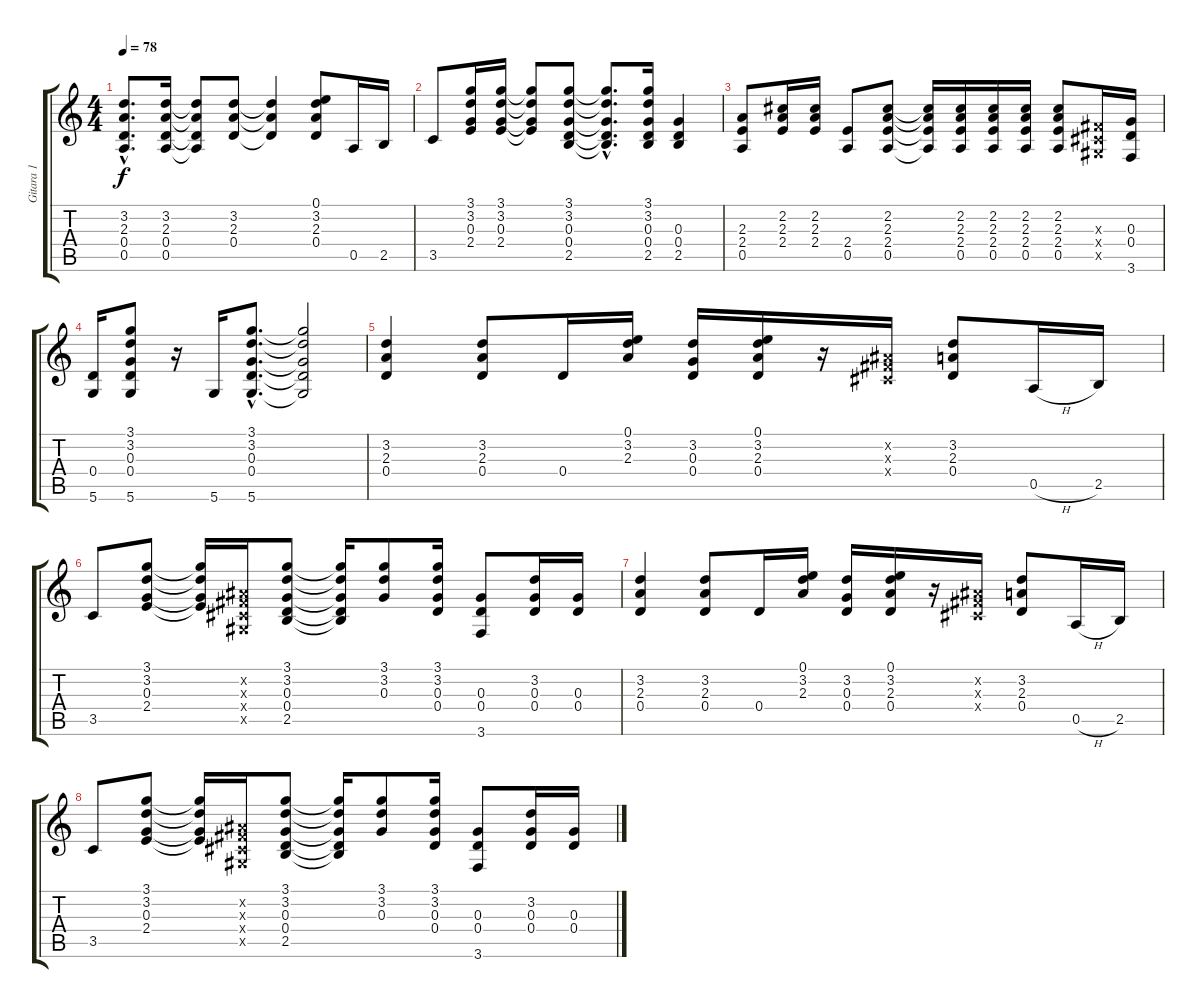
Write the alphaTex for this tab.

\track ("Gitara 1 " "Gitara 1 ") {instrument acousticguitarsteel}
\staff {score tabs}
\tuning (E4 B3 G3 D3 A2 D2) {hide}
\ts (4 4)
\tempo 78
\clef g2
\ks c
(3.2{hac} 2.3{hac} 0.4{hac} 0.5{hac}).8{d dy f} (3.2 2.3 0.4 0.5).16 (3.2{t} 2.3{t} 0.4{t} 0.5{t}).8 (3.2 2.3 0.4).8 (3.2{t} 2.3{t} 0.4{t}).4 (0.1 3.2 2.3 0.4).8 0.5.16 2.5.16 |
3.5.8 (3.1 3.2 0.3 2.4).16 (3.1 3.2 0.3 2.4).16 (3.1{t} 3.2{t} 0.3{t} 2.4{t}).8 (3.1 3.2 0.3 0.4 2.5).8 (3.1{hac t} 3.2{hac t} 0.3{hac t} 0.4{hac t} 2.5{hac t}).8{d} (3.1 3.2 0.3 0.4 2.5).16 (0.3 0.4 2.5).4 |
(2.3 2.4 0.5).8 (2.2 2.3 2.4).16 (2.2 2.3 2.4).16 (2.4 0.5).8 (2.2 2.3 2.4 0.5).8 (2.2{t} 2.3{t} 2.4{t} 0.5{t}).16 (2.2 2.3 2.4 0.5).16 (2.2 2.3 2.4 0.5).16 (2.2 2.3 2.4 0.5).16 (2.2 2.3 2.4 0.5).8 (-1.3{x} -1.4{x} -1.5{x}).16 (0.3 0.4 3.6).16 |
(0.4 5.6).16 (3.1 3.2 0.3 0.4 5.6).8 r.16 5.6.16 (3.1{hac} 3.2{hac} 0.3{hac} 0.4{hac} 5.6{hac}).8{d} (3.1{t} 3.2{t} 0.3{t} 0.4{t} 5.6{t}).2 |
(3.2 2.3 0.4).4 (3.2 2.3 0.4).8 0.4.16 (0.1 3.2 2.3).16 (3.2 0.3 0.4).16 (0.1 3.2 2.3 0.4).16 r.16 (-1.2{x} -1.3{x} -1.4{x}).16 (3.2 2.3 0.4).8 0.5{h}.16 2.5.16 |
3.5.8 (3.1 3.2 0.3 2.4).8 (3.1{t} 3.2{t} 0.3{t} 2.4{t}).16 (-1.2{x} -1.3{x} -1.4{x} -1.5{x}).16 (3.1 3.2 0.3 0.4 2.5).8 (3.1{t} 3.2{t} 0.3{t} 0.4{t} 2.5{t}).16 (3.1 3.2 0.3).8 (3.1 3.2 0.3 0.4).16 (0.3 0.4 3.6).8 (3.2 0.3 0.4).16 (0.3 0.4).16 |
(3.2 2.3 0.4).4 (3.2 2.3 0.4).8 0.4.16 (0.1 3.2 2.3).16 (3.2 0.3 0.4).16 (0.1 3.2 2.3 0.4).16 r.16 (-1.2{x} -1.3{x} -1.4{x}).16 (3.2 2.3 0.4).8 0.5{h}.16 2.5.16 |
3.5.8 (3.1 3.2 0.3 2.4).8 (3.1{t} 3.2{t} 0.3{t} 2.4{t}).16 (-1.2{x} -1.3{x} -1.4{x} -1.5{x}).16 (3.1 3.2 0.3 0.4 2.5).8 (3.1{t} 3.2{t} 0.3{t} 0.4{t} 2.5{t}).16 (3.1 3.2 0.3).8 (3.1 3.2 0.3 0.4).16 (0.3 0.4 3.6).8 (3.2 0.3 0.4).16 (0.3 0.4).16
